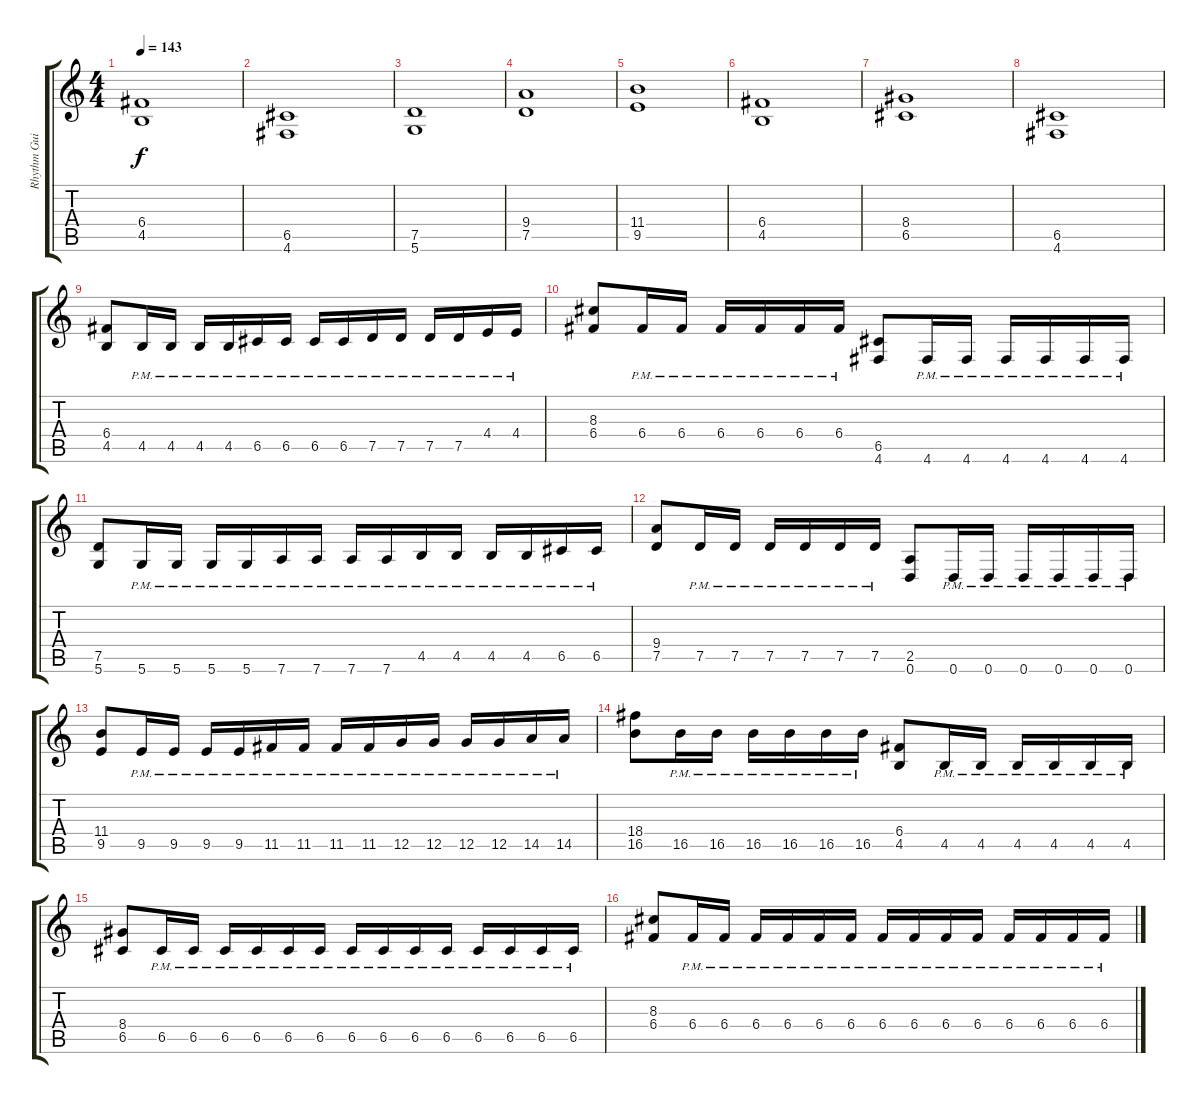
\track ("Rhythm Guitar" "Rhythm Gui") {instrument distortionguitar}
\staff {score tabs}
\tuning (D4 A3 F3 C3 G2 D2) {hide}
\ts (4 4)
\tempo 143
\clef g2
\ks c
(6.4 4.5).1{dy f} |
(6.5 4.6).1 |
(7.5 5.6).1 |
(9.4 7.5).1 |
(11.4 9.5).1 |
(6.4 4.5).1 |
(8.4 6.5).1 |
(6.5 4.6).1 |
(6.4 4.5).8 4.5{pm}.16 4.5{pm}.16 4.5{pm}.16 4.5{pm}.16 6.5{pm}.16 6.5{pm}.16 6.5{pm}.16 6.5{pm}.16 7.5{pm}.16 7.5{pm}.16 7.5{pm}.16 7.5{pm}.16 4.4{pm}.16 4.4{pm}.16 |
(8.3 6.4).8 6.4{pm}.16 6.4{pm}.16 6.4{pm}.16 6.4{pm}.16 6.4{pm}.16 6.4{pm}.16 (6.5 4.6).8 4.6{pm}.16 4.6{pm}.16 4.6{pm}.16 4.6{pm}.16 4.6{pm}.16 4.6{pm}.16 |
(7.5 5.6).8 5.6{pm}.16 5.6{pm}.16 5.6{pm}.16 5.6{pm}.16 7.6{pm}.16 7.6{pm}.16 7.6{pm}.16 7.6{pm}.16 4.5{pm}.16 4.5{pm}.16 4.5{pm}.16 4.5{pm}.16 6.5{pm}.16 6.5{pm}.16 |
(9.4 7.5).8 7.5{pm}.16 7.5{pm}.16 7.5{pm}.16 7.5{pm}.16 7.5{pm}.16 7.5{pm}.16 (2.5 0.6).8 0.6{pm}.16 0.6{pm}.16 0.6{pm}.16 0.6{pm}.16 0.6{pm}.16 0.6{pm}.16 |
(11.4 9.5).8 9.5{pm}.16 9.5{pm}.16 9.5{pm}.16 9.5{pm}.16 11.5{pm}.16 11.5{pm}.16 11.5{pm}.16 11.5{pm}.16 12.5{pm}.16 12.5{pm}.16 12.5{pm}.16 12.5{pm}.16 14.5{pm}.16 14.5{pm}.16 |
(18.4 16.5).8 16.5{pm}.16 16.5{pm}.16 16.5{pm}.16 16.5{pm}.16 16.5{pm}.16 16.5{pm}.16 (6.4 4.5).8 4.5{pm}.16 4.5{pm}.16 4.5{pm}.16 4.5{pm}.16 4.5{pm}.16 4.5{pm}.16 |
(8.4 6.5).8 6.5{pm}.16 6.5{pm}.16 6.5{pm}.16 6.5{pm}.16 6.5{pm}.16 6.5{pm}.16 6.5{pm}.16 6.5{pm}.16 6.5{pm}.16 6.5{pm}.16 6.5{pm}.16 6.5{pm}.16 6.5{pm}.16 6.5{pm}.16 |
(8.3 6.4).8 6.4{pm}.16 6.4{pm}.16 6.4{pm}.16 6.4{pm}.16 6.4{pm}.16 6.4{pm}.16 6.4{pm}.16 6.4{pm}.16 6.4{pm}.16 6.4{pm}.16 6.4{pm}.16 6.4{pm}.16 6.4{pm}.16 6.4{pm}.16
